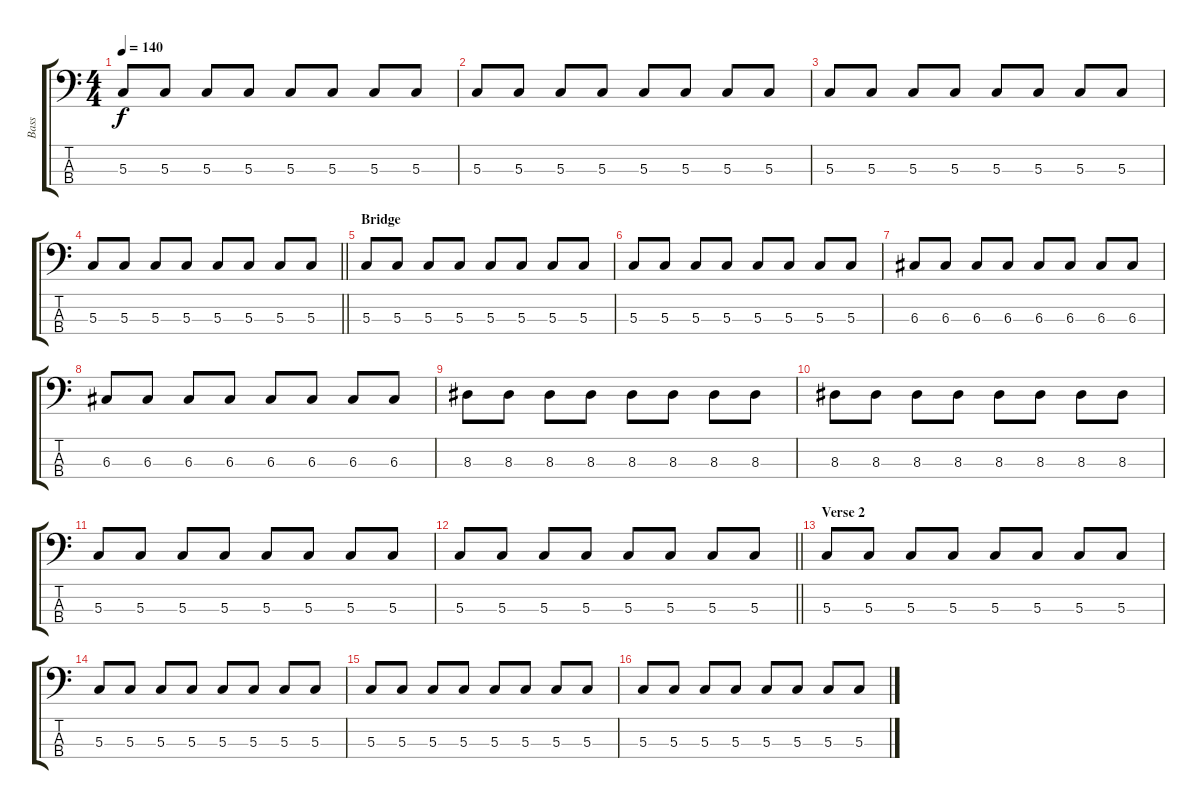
\track ("Bass" "Bass") {instrument electricbassfinger}
\staff {score tabs}
\tuning (F2 C2 G1 C1) {hide}
\ts (4 4)
\tempo 140
\clef f4
\ks c
5.3.8{dy f} 5.3.8 5.3.8 5.3.8 5.3.8 5.3.8 5.3.8 5.3.8 |
5.3.8 5.3.8 5.3.8 5.3.8 5.3.8 5.3.8 5.3.8 5.3.8 |
5.3.8 5.3.8 5.3.8 5.3.8 5.3.8 5.3.8 5.3.8 5.3.8 |
\barLineRight lightlight
5.3.8 5.3.8 5.3.8 5.3.8 5.3.8 5.3.8 5.3.8 5.3.8 |
\section ("" "Bridge")
5.3.8 5.3.8 5.3.8 5.3.8 5.3.8 5.3.8 5.3.8 5.3.8 |
5.3.8 5.3.8 5.3.8 5.3.8 5.3.8 5.3.8 5.3.8 5.3.8 |
6.3.8 6.3.8 6.3.8 6.3.8 6.3.8 6.3.8 6.3.8 6.3.8 |
6.3.8 6.3.8 6.3.8 6.3.8 6.3.8 6.3.8 6.3.8 6.3.8 |
8.3.8 8.3.8 8.3.8 8.3.8 8.3.8 8.3.8 8.3.8 8.3.8 |
8.3.8 8.3.8 8.3.8 8.3.8 8.3.8 8.3.8 8.3.8 8.3.8 |
5.3.8 5.3.8 5.3.8 5.3.8 5.3.8 5.3.8 5.3.8 5.3.8 |
\barLineRight lightlight
5.3.8 5.3.8 5.3.8 5.3.8 5.3.8 5.3.8 5.3.8 5.3.8 |
\section ("" "Verse 2")
5.3.8{volume 7} 5.3.8 5.3.8 5.3.8 5.3.8 5.3.8 5.3.8 5.3.8 |
5.3.8 5.3.8 5.3.8 5.3.8 5.3.8 5.3.8 5.3.8 5.3.8 |
5.3.8 5.3.8 5.3.8 5.3.8 5.3.8 5.3.8 5.3.8 5.3.8 |
5.3.8 5.3.8 5.3.8 5.3.8 5.3.8 5.3.8 5.3.8 5.3.8
